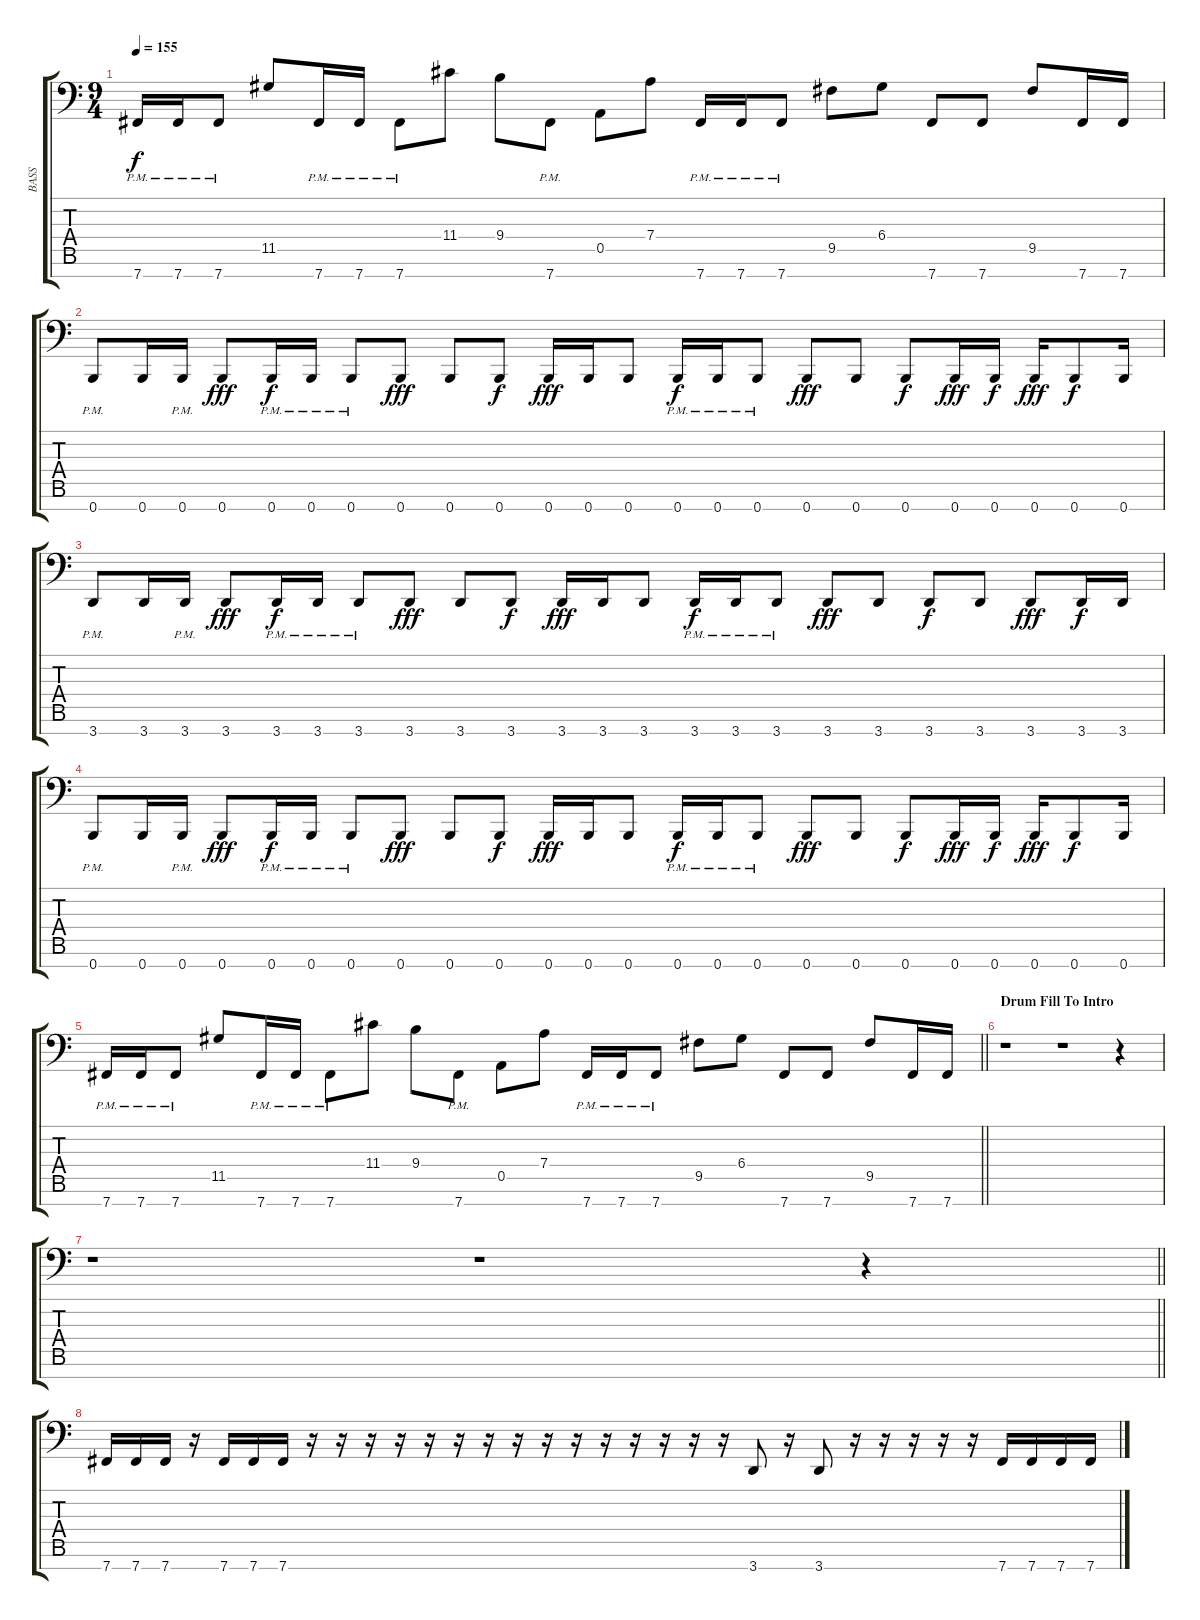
\track ("BASS" "BASS") {instrument electricbassfinger}
\staff {score tabs}
\tuning (E3 B2 G2 D2 A1 D1 B0) {hide}
\ts (9 4)
\tempo 155
\clef f4
\ks c
7.7{pm}.16{dy f} 7.7{pm}.16 7.7{pm}.8 11.5.8 7.7{pm}.16 7.7{pm}.16 7.7{pm}.8 11.4.8 9.4.8 7.7{pm}.8 0.5.8 7.4.8 7.7{pm}.16 7.7{pm}.16 7.7{pm}.8 9.5.8 6.4.8 7.7.8 7.7.8 9.5.8 7.7.16 7.7.16 |
0.7{pm}.8 0.7.16 0.7{pm}.16 0.7.8{dy fff} 0.7{pm}.16{dy f} 0.7{pm}.16 0.7{pm}.8 0.7.8{dy fff} 0.7.8 0.7.8{dy f} 0.7.16{dy fff} 0.7.16 0.7.8 0.7{pm}.16{dy f} 0.7{pm}.16 0.7{pm}.8 0.7.8{dy fff} 0.7.8 0.7.8{dy f} 0.7.16{dy fff} 0.7.16{dy f} 0.7.16{dy fff} 0.7.8{dy f} 0.7.16 |
3.7{pm}.8 3.7.16 3.7{pm}.16 3.7.8{dy fff} 3.7{pm}.16{dy f} 3.7{pm}.16 3.7{pm}.8 3.7.8{dy fff} 3.7.8 3.7.8{dy f} 3.7.16{dy fff} 3.7.16 3.7.8 3.7{pm}.16{dy f} 3.7{pm}.16 3.7{pm}.8 3.7.8{dy fff} 3.7.8 3.7.8{dy f} 3.7.8 3.7.8{dy fff} 3.7.16{dy f} 3.7.16 |
0.7{pm}.8 0.7.16 0.7{pm}.16 0.7.8{dy fff} 0.7{pm}.16{dy f} 0.7{pm}.16 0.7{pm}.8 0.7.8{dy fff} 0.7.8 0.7.8{dy f} 0.7.16{dy fff} 0.7.16 0.7.8 0.7{pm}.16{dy f} 0.7{pm}.16 0.7{pm}.8 0.7.8{dy fff} 0.7.8 0.7.8{dy f} 0.7.16{dy fff} 0.7.16{dy f} 0.7.16{dy fff} 0.7.8{dy f} 0.7.16 |
\barLineRight lightlight
7.7{pm}.16 7.7{pm}.16 7.7{pm}.8 11.5.8 7.7{pm}.16 7.7{pm}.16 7.7{pm}.8 11.4.8 9.4.8 7.7{pm}.8 0.5.8 7.4.8 7.7{pm}.16 7.7{pm}.16 7.7{pm}.8 9.5.8 6.4.8 7.7.8 7.7.8 9.5.8 7.7.16 7.7.16 |
\section ("" "Drum Fill To Intro")
r.1 r.1 r.4 |
\barLineRight lightlight
r.1 r.1 r.4 |
7.7.16 7.7.16 7.7.16 r.16 7.7.16 7.7.16 7.7.16 r.16 r.16 r.16 r.16 r.16 r.16 r.16 r.16 r.16 r.16 r.16 r.16 r.16 r.16 r.16 3.7.8 r.16 3.7.8 r.16 r.16 r.16 r.16 r.16 7.7.16 7.7.16 7.7.16 7.7.16
